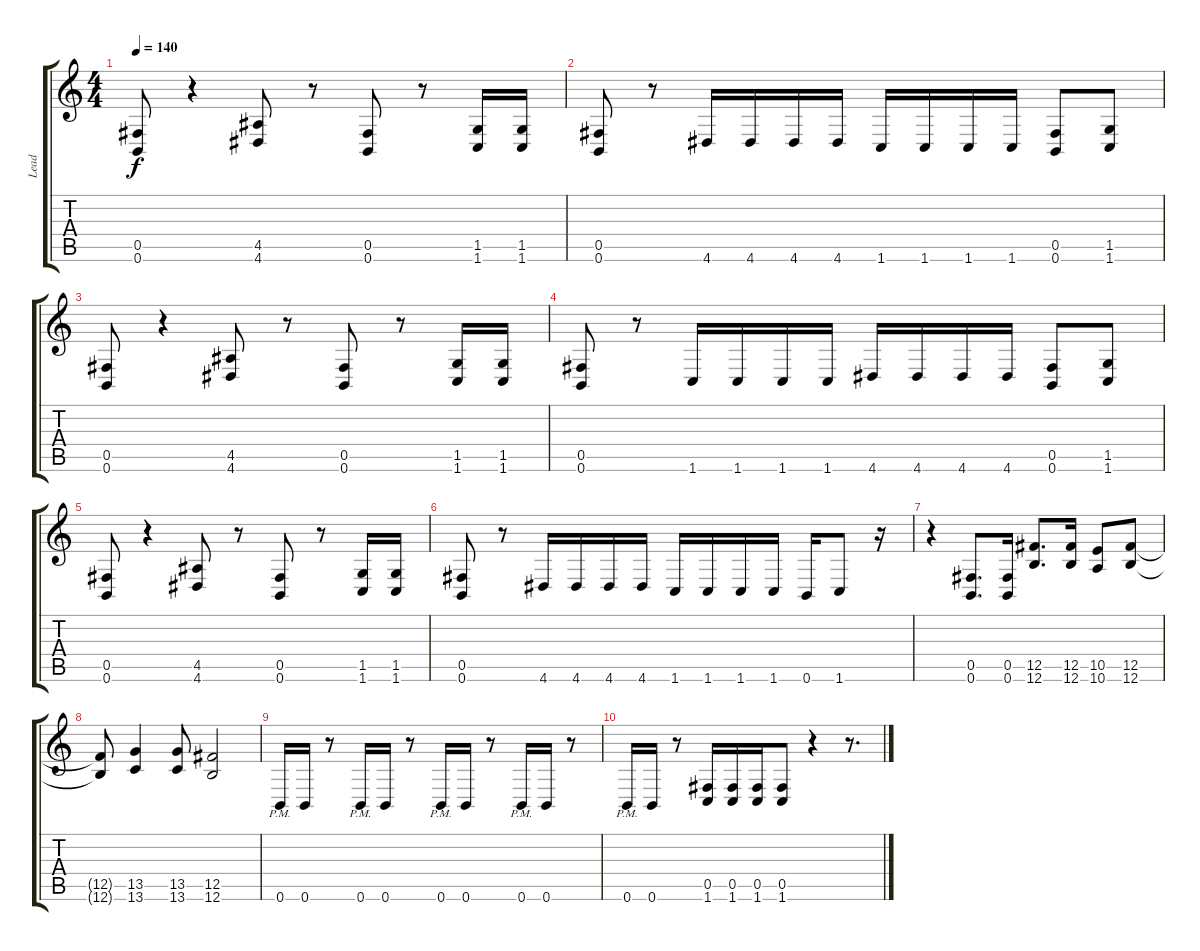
\track ("Lead" "Lead") {instrument distortionguitar}
\staff {score tabs}
\tuning (Db4 Ab3 E3 B2 Gb2 B1) {hide}
\ts (4 4)
\tempo 140
\clef g2
\ks c
(0.5 0.6).8{dy f} r.4 (4.5 4.6).8 r.8 (0.5 0.6).8 r.8 (1.5 1.6).16 (1.5 1.6).16 |
(0.5 0.6).8 r.8 4.6.16 4.6.16 4.6.16 4.6.16 1.6.16 1.6.16 1.6.16 1.6.16 (0.5 0.6).8 (1.5 1.6).8 |
(0.5 0.6).8 r.4 (4.5 4.6).8 r.8 (0.5 0.6).8 r.8 (1.5 1.6).16 (1.5 1.6).16 |
(0.5 0.6).8 r.8 1.6.16 1.6.16 1.6.16 1.6.16 4.6.16 4.6.16 4.6.16 4.6.16 (0.5 0.6).8 (1.5 1.6).8 |
(0.5 0.6).8 r.4 (4.5 4.6).8 r.8 (0.5 0.6).8 r.8 (1.5 1.6).16 (1.5 1.6).16 |
(0.5 0.6).8 r.8 4.6.16 4.6.16 4.6.16 4.6.16 1.6.16 1.6.16 1.6.16 1.6.16 0.6.16 1.6.8 r.16 |
r.4 (0.5 0.6).8{d} (0.5 0.6).16 (12.5 12.6).8{d} (12.5 12.6).16 (10.5 10.6).8 (12.5 12.6).8 |
(12.5{t} 12.6{t}).8 (13.5 13.6).4 (13.5 13.6).8 (12.5 12.6).2 |
0.6{pm}.16 0.6.16 r.8 0.6{pm}.16 0.6.16 r.8 0.6{pm}.16 0.6.16 r.8 0.6{pm}.16 0.6.16 r.8 |
0.6{pm}.16 0.6.16 r.8 (0.5 1.6).16 (0.5 1.6).16 (0.5 1.6).16 (0.5 1.6).8 r.4 r.8{d}
